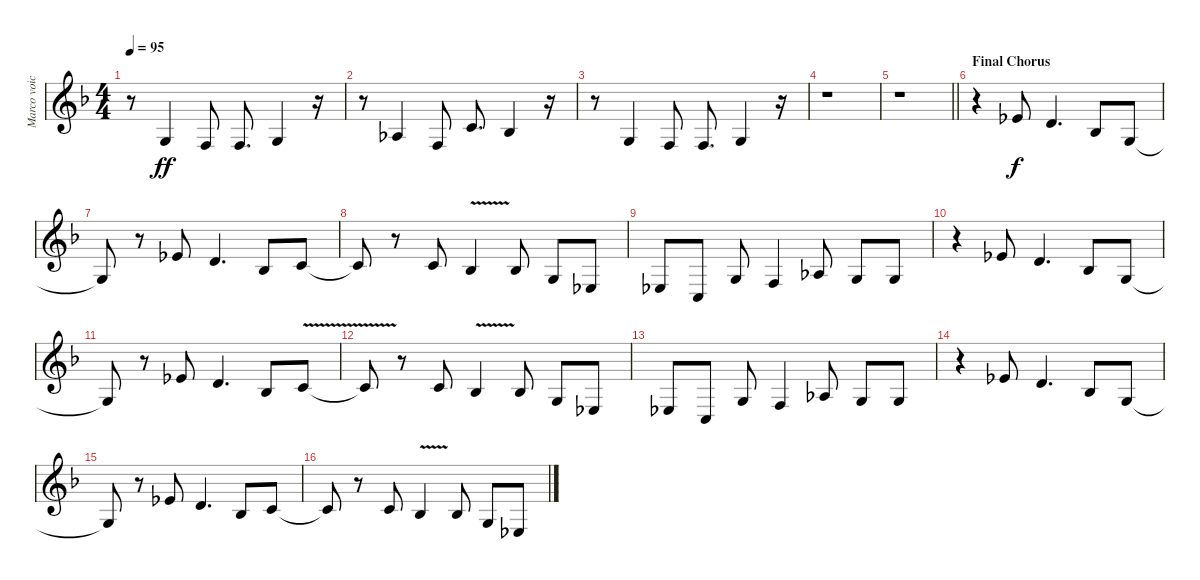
\track ("Marco voice" "Marco voic") {instrument sopranosax}
\staff {score}
\tuning (E4 B3 G3 D3 A2 E2) {hide}
\ts (4 4)
\tempo 95
\clef g2
\ks f
r.8{dy ff} 5.4.4 3.4.8 3.4.8{d} 5.4.4 r.16 |
r.8 6.4.4 3.4.8 10.4.8{d} 8.4.4 r.16 |
r.8 5.4.4 3.4.8 3.4.8{d} 5.4.4 r.16 |
r.1 |
\barLineRight lightlight
r.1 |
\section ("" "Final Chorus")
r.4 4.2.8{dy f} 3.2.4{d} 3.3.8 0.3.8 |
0.3{t}.8 r.8 4.2.8 3.2.4{d} 3.3.8 5.3.8 |
5.3{t}.8 r.8 1.2.8 3.3{v}.4 3.3.8 0.3.8 1.4.8 |
1.4.8 3.5.8 0.3.8 3.4.4 1.3.8 0.3.8 0.3.8 |
r.4 4.2.8 3.2.4{d} 3.3.8 0.3.8 |
0.3{t}.8 r.8 4.2.8 3.2.4{d} 3.3.8 5.3{v}.8 |
5.3{t}.8 r.8 1.2.8 3.3{v}.4 3.3.8 0.3.8 1.4.8 |
1.4.8 3.5.8 0.3.8 3.4.4 1.3.8 0.3.8 0.3.8 |
r.4 4.2.8 3.2.4{d} 3.3.8 0.3.8 |
0.3{t}.8 r.8 4.2.8 3.2.4{d} 3.3.8 5.3.8 |
5.3{t}.8 r.8 1.2.8 3.3{v}.4 3.3.8 0.3.8 1.4.8
